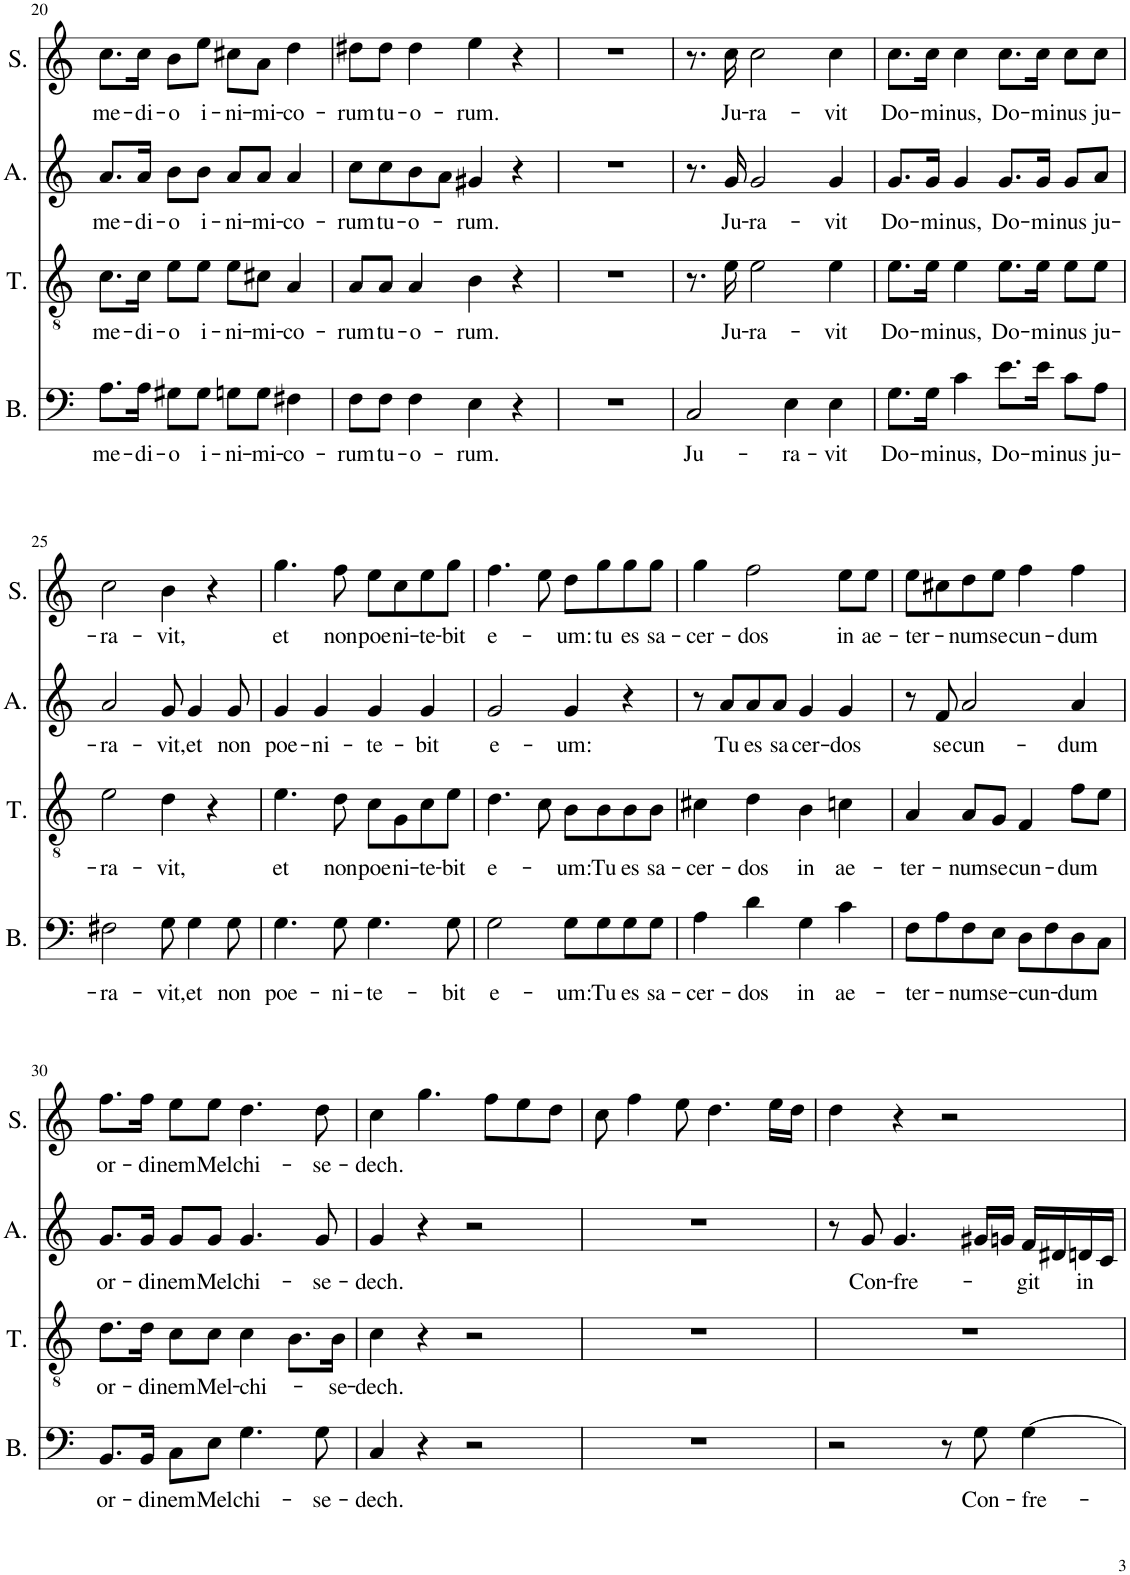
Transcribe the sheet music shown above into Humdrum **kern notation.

**kern	**text	**kern	**text	**kern	**text	**kern	**text
*part4	*part4	*part3	*part3	*part2	*part2	*part1	*part1
*staff4	*staff4	*staff3	*staff3	*staff2	*staff2	*staff1	*staff1
*I"Bass	*	*I"Tenor	*	*I"Alto	*	*I"Soprano	*
*I'B.	*	*I'T.	*	*I'A.	*	*I'S.	*
!!LO:PB:g=z
*clefF4	*	*clefGv2	*	*clefG2	*	*clefG2	*
*k[]	*	*k[]	*	*k[]	*	*k[]	*
*M4/4	*	*M4/4	*	*M4/4	*	*M4/4	*
=20	=20	=20	=20	=20	=20	=20	=20
!	!LO:LY:b	!	!LO:LY:b	!	!LO:LY:b	!	!LO:LY:b
8.A\L	me-	8.c\L	me-	8.a/L	me-	8.cc\L	me-
!	!LO:LY:b	!	!LO:LY:b	!	!LO:LY:b	!	!LO:LY:b
16A\Jk	di-	16c\Jk	di-	16a/Jk	di-	16cc\Jk	di-
!	!LO:LY:b	!	!LO:LY:b	!	!LO:LY:b	!	!LO:LY:b
8G#X\L	o	8e\L	o	8b\L	o	8b\L	o
!	!LO:LY:b	!	!LO:LY:b	!	!LO:LY:b	!	!LO:LY:b
8G#\J	i-	8e\J	i-	8b\J	i-	8ee\J	i-
!	!LO:LY:b	!	!LO:LY:b	!	!LO:LY:b	!	!LO:LY:b
8Gn\L	ni-	8e\L	ni-	8a/L	ni-	8cc#X\L	ni-
!	!LO:LY:b	!	!LO:LY:b	!	!LO:LY:b	!	!LO:LY:b
8G\J	mi-	8c#X\J	mi-	8a/J	mi-	8a\J	mi-
!	!LO:LY:b	!	!LO:LY:b	!	!LO:LY:b	!	!LO:LY:b
4F#X\	co-	4A/	co-	4a/	co-	4dd\	co-
=21	=21	=21	=21	=21	=21	=21	=21
!	!LO:LY:b	!	!LO:LY:b	!	!LO:LY:b	!	!LO:LY:b
8F\L	rum	8A/L	rum	8cc\L	rum	8dd#X\L	rum
!	!LO:LY:b	!	!LO:LY:b	!	!LO:LY:b	!	!LO:LY:b
8F\J	tu-	8A/J	tu-	8cc\	tu-	8dd#\J	tu-
!	!LO:LY:b	!	!LO:LY:b	!	!LO:LY:b	!	!LO:LY:b
4F\	o-	4A/	o-	8b\	o-	4dd#\	o-
.	.	.	.	8a\J	.	.	.
!	!LO:LY:b	!	!LO:LY:b	!	!LO:LY:b	!	!LO:LY:b
4E\	rum.	4B\	rum.	4g#X/	rum.	4ee\	rum.
4r	.	4r	.	4r	.	4r	.
=22	=22	=22	=22	=22	=22	=22	=22
1r	.	1r	.	1r	.	1r	.
=23	=23	=23	=23	=23	=23	=23	=23
!	!LO:LY:b	!	!	!	!	!	!
2C/	Ju-	8.r	.	8.r	.	8.r	.
!	!	!	!LO:LY:b	!	!LO:LY:b	!	!LO:LY:b
.	.	16e\	Ju-	16g/	Ju-	16cc\	Ju-
!	!	!	!LO:LY:b	!	!LO:LY:b	!	!LO:LY:b
.	.	2e\	ra-	2g/	ra-	2cc\	ra-
!	!LO:LY:b	!	!	!	!	!	!
4E\	ra-	.	.	.	.	.	.
!	!LO:LY:b	!	!LO:LY:b	!	!LO:LY:b	!	!LO:LY:b
4E\	vit	4e\	vit	4g/	vit	4cc\	vit
=24	=24	=24	=24	=24	=24	=24	=24
!	!LO:LY:b	!	!LO:LY:b	!	!LO:LY:b	!	!LO:LY:b
8.G\L	Do-	8.e\L	Do-	8.g/L	Do-	8.cc\L	Do-
!	!LO:LY:b	!	!LO:LY:b	!	!LO:LY:b	!	!LO:LY:b
16G\Jk	mi-	16e\Jk	mi-	16g/Jk	mi-	16cc\Jk	mi-
!	!LO:LY:b	!	!LO:LY:b	!	!LO:LY:b	!	!LO:LY:b
4c\	nus,	4e\	nus,	4g/	nus,	4cc\	nus,
!	!LO:LY:b	!	!LO:LY:b	!	!LO:LY:b	!	!LO:LY:b
8.e\L	Do-	8.e\L	Do-	8.g/L	Do-	8.cc\L	Do-
!	!LO:LY:b	!	!LO:LY:b	!	!LO:LY:b	!	!LO:LY:b
16e\Jk	mi-	16e\Jk	mi-	16g/Jk	mi-	16cc\Jk	mi-
!	!LO:LY:b	!	!LO:LY:b	!	!LO:LY:b	!	!LO:LY:b
8c\L	nus	8e\L	nus	8g/L	nus	8cc\L	nus
!	!LO:LY:b	!	!LO:LY:b	!	!LO:LY:b	!	!LO:LY:b
8A\J	ju-	8e\J	ju-	8a/J	ju-	8cc\J	ju-
!!LO:LB:g=z
=25	=25	=25	=25	=25	=25	=25	=25
!	!LO:LY:b	!	!LO:LY:b	!	!LO:LY:b	!	!LO:LY:b
2F#X\	ra-	2e\	ra-	2a/	ra-	2cc\	ra-
!	!LO:LY:b	!	!LO:LY:b	!	!LO:LY:b	!	!LO:LY:b
8G\	vit,	4d\	vit,	8g/	vit,	4b\	vit,
!	!LO:LY:b	!	!	!	!LO:LY:b	!	!
4G\	et	.	.	4g/	et	.	.
.	.	4r	.	.	.	4r	.
!	!LO:LY:b	!	!	!	!LO:LY:b	!	!
8G\	non	.	.	8g/	non	.	.
=26	=26	=26	=26	=26	=26	=26	=26
!	!LO:LY:b	!	!LO:LY:b	!	!LO:LY:b	!	!LO:LY:b
4.G\	poe-	4.e\	et	4g/	poe-	4.gg\	et
!	!	!	!	!	!LO:LY:b	!	!
.	.	.	.	4g/	ni-	.	.
!	!LO:LY:b	!	!LO:LY:b	!	!	!	!LO:LY:b
8G\	ni-	8d\	non	.	.	8ff\	non
!	!LO:LY:b	!	!LO:LY:b	!	!LO:LY:b	!	!LO:LY:b
4.G\	te-	8c\L	poe-	4g/	te-	8ee\L	poe-
!	!	!	!LO:LY:b	!	!	!	!LO:LY:b
.	.	8G\	ni-	.	.	8cc\	ni-
!	!	!	!LO:LY:b	!	!LO:LY:b	!	!LO:LY:b
.	.	8c\	te-	4g/	bit	8ee\	te-
!	!LO:LY:b	!	!LO:LY:b	!	!	!	!LO:LY:b
8G\	bit	8e\J	bit	.	.	8gg\J	bit
=27	=27	=27	=27	=27	=27	=27	=27
!	!LO:LY:b	!	!LO:LY:b	!	!LO:LY:b	!	!LO:LY:b
2G\	e-	4.d\	e-	2g/	e-	4.ff\	e-
.	.	8c\	.	.	.	8ee\	.
!	!LO:LY:b	!	!LO:LY:b	!	!LO:LY:b	!	!LO:LY:b
8G\L	um:	8B\L	um:	4g/	um:	8dd\L	um:
!	!LO:LY:b	!	!LO:LY:b	!	!	!	!LO:LY:b
8G\	Tu	8B\	Tu	.	.	8gg\	tu
!	!LO:LY:b	!	!LO:LY:b	!	!	!	!LO:LY:b
8G\	es	8B\	es	4r	.	8gg\	es
!	!LO:LY:b	!	!LO:LY:b	!	!	!	!LO:LY:b
8G\J	sa-	8B\J	sa-	.	.	8gg\J	sa-
=28	=28	=28	=28	=28	=28	=28	=28
!	!LO:LY:b	!	!LO:LY:b	!	!	!	!LO:LY:b
4A\	cer-	4c#X\	cer-	8r	.	4gg\	cer-
!	!	!	!	!	!LO:LY:b	!	!
.	.	.	.	8a/L	Tu	.	.
!	!LO:LY:b	!	!LO:LY:b	!	!LO:LY:b	!	!LO:LY:b
4d\	dos	4d\	dos	8a/	es	2ff\	dos
!	!	!	!	!	!LO:LY:b	!	!
.	.	.	.	8a/J	sa-	.	.
!	!LO:LY:b	!	!LO:LY:b	!	!LO:LY:b	!	!
4G\	in	4B\	in	4g/	cer-	.	.
!	!LO:LY:b	!	!LO:LY:b	!	!LO:LY:b	!	!LO:LY:b
4c\	ae-	4cn\	ae-	4g/	dos	8ee\L	in
!	!	!	!	!	!	!	!LO:LY:b
.	.	.	.	.	.	8ee\J	ae-
=29	=29	=29	=29	=29	=29	=29	=29
!	!LO:LY:b	!	!LO:LY:b	!	!	!	!LO:LY:b
8F\L	ter-	4A/	ter-	8r	.	8ee\L	ter-
!	!	!	!	!	!LO:LY:b	!	!
8A\	.	.	.	8f/	se-	8cc#X\	.
!	!LO:LY:b	!	!LO:LY:b	!	!LO:LY:b	!	!LO:LY:b
8F\	num	8A/L	num	2a/	cun-	8dd\	num
!	!LO:LY:b	!	!LO:LY:b	!	!	!	!LO:LY:b
8E\J	se-	8G/J	se-	.	.	8ee\J	se-
!	!LO:LY:b	!	!LO:LY:b	!	!	!	!LO:LY:b
8D\L	cun-	4F/	cun-	.	.	4ff\	cun-
8F\	.	.	.	.	.	.	.
!	!LO:LY:b	!	!LO:LY:b	!	!LO:LY:b	!	!LO:LY:b
8D\	dum	8f\L	dum	4a/	dum	4ff\	dum
8C\J	.	8e\J	.	.	.	.	.
!!LO:LB:g=z
=30	=30	=30	=30	=30	=30	=30	=30
!	!LO:LY:b	!	!LO:LY:b	!	!LO:LY:b	!	!LO:LY:b
8.BB/L	or-	8.d\L	or-	8.g/L	or-	8.ff\L	or-
!	!LO:LY:b	!	!LO:LY:b	!	!LO:LY:b	!	!LO:LY:b
16BB/Jk	di-	16d\Jk	di-	16g/Jk	di-	16ff\Jk	di-
!	!LO:LY:b	!	!LO:LY:b	!	!LO:LY:b	!	!LO:LY:b
8C\L	nem	8c\L	nem	8g/L	nem	8ee\L	nem
!	!LO:LY:b	!	!LO:LY:b	!	!LO:LY:b	!	!LO:LY:b
8E\J	Mel-	8c\J	Mel-	8g/J	Mel-	8ee\J	Mel-
!	!LO:LY:b	!	!LO:LY:b	!	!LO:LY:b	!	!LO:LY:b
4.G\	chi-	4c\	chi-	4.g/	chi-	4.dd\	chi-
.	.	8.B\L	.	.	.	.	.
!	!LO:LY:b	!	!	!	!LO:LY:b	!	!LO:LY:b
8G\	se-	.	.	8g/	se-	8dd\	se-
!	!	!	!LO:LY:b	!	!	!	!
.	.	16B\Jk	se-	.	.	.	.
=31	=31	=31	=31	=31	=31	=31	=31
!	!LO:LY:b	!	!LO:LY:b	!	!LO:LY:b	!	!LO:LY:b
4C/	dech.	4c\	dech.	4g/	dech.	4cc\	dech.
4r	.	4r	.	4r	.	4.gg\	.
2r	.	2r	.	2r	.	.	.
.	.	.	.	.	.	8ff\L	.
.	.	.	.	.	.	8ee\	.
.	.	.	.	.	.	8dd\J	.
=32	=32	=32	=32	=32	=32	=32	=32
1r	.	1r	.	1r	.	8cc\	.
.	.	.	.	.	.	4ff\	.
.	.	.	.	.	.	8ee\	.
.	.	.	.	.	.	4.dd\	.
.	.	.	.	.	.	16ee\LL	.
.	.	.	.	.	.	16dd\JJ	.
=33	=33	=33	=33	=33	=33	=33	=33
2r	.	1r	.	8r	.	4dd\	.
!	!	!	!	!	!LO:LY:b	!	!
.	.	.	.	8g/	Con-	.	.
!	!	!	!	!	!LO:LY:b	!	!
.	.	.	.	4.g/	fre-	4r	.
8r	.	.	.	.	.	2r	.
!	!LO:LY:b	!	!	!	!	!	!
8G\	Con-	.	.	16g#X/LL	.	.	.
.	.	.	.	16gn/JJ	.	.	.
!	!LO:LY:b	!	!	!	!LO:LY:b	!	!
[4G\	fre-	.	.	16f/LL	git	.	.
.	.	.	.	16d#X/	.	.	.
!	!	!	!	!	!LO:LY:b	!	!
.	.	.	.	16dn/	in	.	.
.	.	.	.	16c/JJ	.	.	.
=	=	=	=	=	=	=	=
*-	*-	*-	*-	*-	*-	*-	*-
